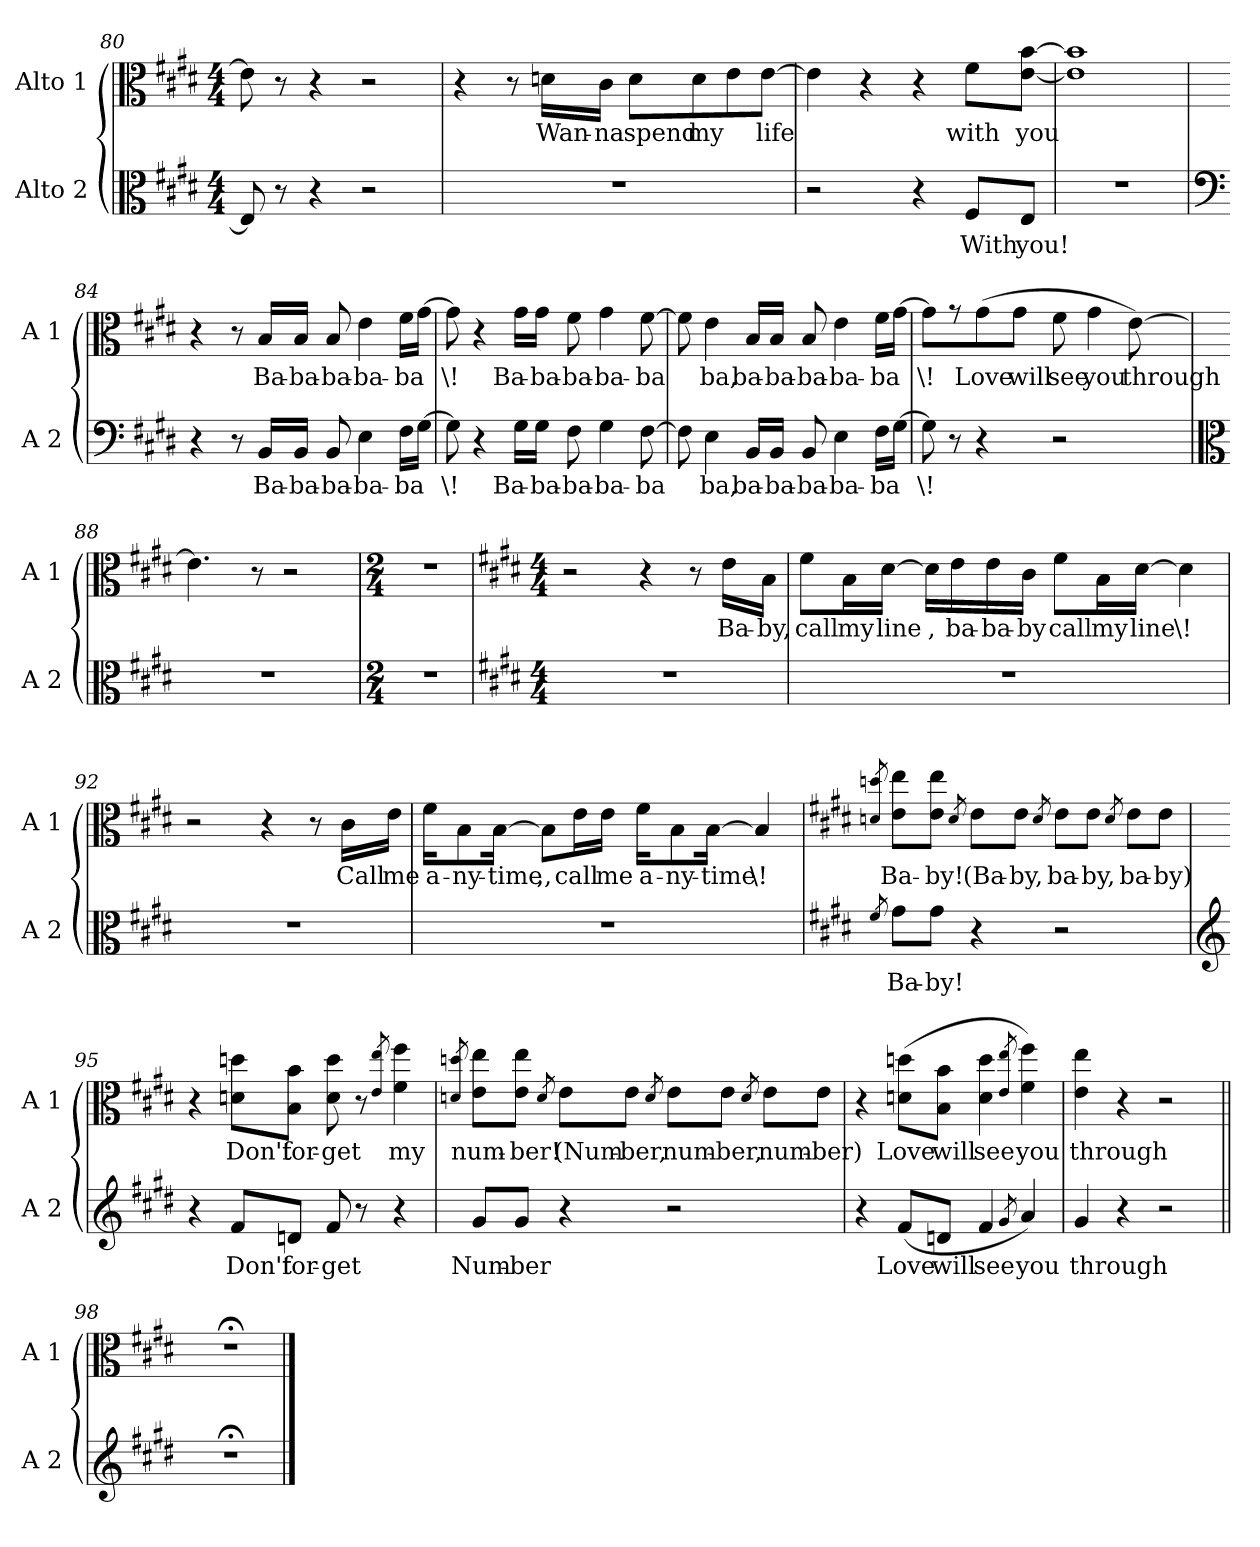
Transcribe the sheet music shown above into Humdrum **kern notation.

**kern	**text	**kern	**text
*part2	*part2	*part1	*part1
*staff2	*staff2	*staff1	*staff1
*I"Alto 2	*	*I"Alto 1	*
*I'A 2	*	*I'A 1	*
*clefC3	*	*clefC3	*
*k[f#c#g#d#]	*	*k[f#c#g#d#]	*
*E:	*	*E:	*
*M4/4	*	*M4/4	*
=80	=80	=80	=80
8E/]	.	8e\]	.
8r	.	8r	.
4r	.	4r	.
2r	.	2r	.
=81	=81	=81	=81
1r	.	4r	.
.	.	8r	.
!	!	!	!LO:LY:b
.	.	16dn\LL	Wan-
!	!	!	!LO:LY:b
.	.	16c#\JJ	-na
!	!	!	!LO:LY:b
.	.	8d\L	spend
!	!	!	!LO:LY:b
.	.	8d\	my
.	.	8e\	.
!	!	!	!LO:LY:b
.	.	[8e\J	life
=82	=82	=82	=82
2r	.	4e\]	.
.	.	4r	.
4r	.	4r	.
!	!LO:LY:b	!	!LO:LY:b
8F#/L	With	8f#\L	with
!	!LO:LY:b	!	!LO:LY:b
8E/J	you!	[8e\ [8b\J	you
=83	=83	=83	=83
1r	.	1e] 1b]	.
=84	=84	=84	=84
*clefF4	*	*	*
4r	.	4r	.
8r	.	8r	.
!	!LO:LY:b	!	!LO:LY:b
16BB/LL	Ba-	16B/LL	Ba-
!	!LO:LY:b	!	!LO:LY:b
16BB/JJ	-ba-	16B/JJ	-ba-
!	!LO:LY:b	!	!LO:LY:b
8BB/	-ba-	8B/	-ba-
!	!LO:LY:b	!	!LO:LY:b
4E\	-ba-	4e\	-ba-
!	!LO:LY:b	!	!LO:LY:b
16F#\LL	-ba	16f#\LL	-ba
[16G#\JJ	.	[16g#\JJ	.
=85	=85	=85	=85
!	!LO:LY:b	!	!LO:LY:b
8G#\]	\!	8g#\]	\!
4r	.	4r	.
!	!LO:LY:b	!	!LO:LY:b
16G#\LL	Ba-	16g#\LL	Ba-
!	!LO:LY:b	!	!LO:LY:b
16G#\JJ	-ba-	16g#\JJ	-ba-
!	!LO:LY:b	!	!LO:LY:b
8F#\	-ba-	8f#\	-ba-
!	!LO:LY:b	!	!LO:LY:b
4G#\	-ba-	4g#\	-ba-
!	!LO:LY:b	!	!LO:LY:b
[8F#\	-ba	[8f#\	-ba
=86	=86	=86	=86
8F#\]	.	8f#\]	.
!	!LO:LY:b	!	!LO:LY:b
4E\	ba,	4e\	ba,
!	!LO:LY:b	!	!LO:LY:b
16BB/LL	ba-	16B/LL	ba-
!	!LO:LY:b	!	!LO:LY:b
16BB/JJ	-ba-	16B/JJ	-ba-
!	!LO:LY:b	!	!LO:LY:b
8BB/	-ba-	8B/	-ba-
!	!LO:LY:b	!	!LO:LY:b
4E\	-ba-	4e\	-ba-
!	!LO:LY:b	!	!LO:LY:b
16F#\LL	-ba	16f#\LL	-ba
[16G#\JJ	.	[16g#\JJ	.
=87	=87	=87	=87
!	!LO:LY:b	!	!LO:LY:b
8G#\]	\!	8g#\L]	\!
8r	.	8r	.
!	!	!	!LO:LY:b
4r	.	(>8g#\	Love
!	!	!	!LO:LY:b
.	.	8g#\J	will
!	!	!	!LO:LY:b
2r	.	8f#\	see
!	!	!	!LO:LY:b
.	.	4g#\	you
!	!	!	!LO:LY:b
.	.	[8e\)	through
=88	=88	=88	=88
*clefC3	*	*	*
1r	.	4.e\]	.
.	.	8r	.
.	.	2r	.
=89	=89	=89	=89
*M2/4	*	*M2/4	*
2r	.	2r	.
=90	=90	=90	=90
*k[f#c#g#d#]	*	*k[f#c#g#d#]	*
*c#:	*	*c#:	*
*M4/4	*	*M4/4	*
1r	.	2r	.
.	.	4r	.
.	.	8r	.
!	!	!LO:N:head=solid	!LO:LY:b
.	.	16e\LL	Ba-
!	!	!LO:N:head=solid	!LO:LY:b
.	.	16B\JJ	-by,
=91	=91	=91	=91
!	!	!LO:N:head=solid	!LO:LY:b
1r	.	8f#\L	call
!	!	!LO:N:head=solid	!LO:LY:b
.	.	16B\L	my
!	!	!LO:N:head=solid	!LO:LY:b
.	.	[16d#\JJ	line
!	!	!LO:N:head=solid	!LO:LY:b
.	.	16d#\LL]	,
!	!	!LO:N:head=solid	!LO:LY:b
.	.	16e\	ba-
!	!	!LO:N:head=solid	!LO:LY:b
.	.	16e\	-ba-
!	!	!LO:N:head=solid	!LO:LY:b
.	.	16c#\JJ	-by
!	!	!LO:N:head=solid	!LO:LY:b
.	.	8f#\L	call
!	!	!LO:N:head=solid	!LO:LY:b
.	.	16B\L	my
!	!	!LO:N:head=solid	!LO:LY:b
.	.	[16d#\JJ	line
!	!	!LO:N:head=solid	!LO:LY:b
.	.	4d#\]	\!
=92	=92	=92	=92
1r	.	2r	.
.	.	4r	.
.	.	8r	.
!	!	!LO:N:head=solid	!LO:LY:b
.	.	16c#\LL	Call
!	!	!LO:N:head=solid	!LO:LY:b
.	.	16e\JJ	me
=93	=93	=93	=93
!	!	!LO:N:head=solid	!LO:LY:b
1r	.	16f#\KL	a-
!	!	!LO:N:head=solid	!LO:LY:b
.	.	8B\	-ny-
!	!	!LO:N:head=solid	!LO:LY:b
.	.	[16B\Jk	-time
!	!	!LO:N:head=solid	!LO:LY:b
.	.	8B\L]	,,
!	!	!LO:N:head=solid	!LO:LY:b
.	.	16e\L	call
!	!	!LO:N:head=solid	!LO:LY:b
.	.	16e\JJ	me
!	!	!LO:N:head=solid	!LO:LY:b
.	.	16f#\KL	a-
!	!	!LO:N:head=solid	!LO:LY:b
.	.	8B\	-ny-
!	!	!LO:N:head=solid	!LO:LY:b
.	.	[16B\Jk	-time
!	!	!LO:N:head=solid	!LO:LY:b
.	.	4B/]	\!
=94	=94	=94	=94
*k[f#c#g#d#]	*	*k[f#c#g#d#]	*
8qf#/	.	8qdn/ 8qddn/	.
!	!LO:LY:b	!	!LO:LY:b
8g#\L	Ba-	8e\ 8ee\L	Ba-
!	!LO:LY:b	!	!LO:LY:b
8g#\J	-by!	8e\ 8ee\J	-by!
.	.	8qd/	.
!	!	!	!LO:LY:b
4r	.	8e\L	(Ba-
!	!	!	!LO:LY:b
.	.	8e\J	-by,
.	.	8qd/	.
!	!	!	!LO:LY:b
2r	.	8e\L	ba-
!	!	!	!LO:LY:b
.	.	8e\J	-by,
.	.	8qd/	.
!	!	!	!LO:LY:b
.	.	8e\L	ba-
!	!	!	!LO:LY:b
.	.	8e\J	-by)
=95	=95	=95	=95
*clefG2	*	*	*
4r	.	4r	.
!	!LO:LY:b	!	!LO:LY:b
8f#/L	Don't	8dn\ 8ddn\L	Don't
!	!LO:LY:b	!	!LO:LY:b
8dn/J	for-	8B\ 8b\J	for-
!	!LO:LY:b	!	!LO:LY:b
8f#/	-get	8d\ 8dd\	-get
8r	.	8r	.
.	.	8qe/ 8qee/	.
!	!	!	!LO:LY:b
4r	.	4f#\ 4ff#\	my
=96	=96	=96	=96
.	.	8qdn/ 8qddn/	.
!	!LO:LY:b	!	!LO:LY:b
8g#/L	Num-	8e\ 8ee\L	num-
!	!LO:LY:b	!	!LO:LY:b
8g#/J	-ber	8e\ 8ee\J	-ber!
.	.	8qd/	.
!	!	!	!LO:LY:b
4r	.	8e\L	(Num-
!	!	!	!LO:LY:b
.	.	8e\J	-ber,
.	.	8qd/	.
!	!	!	!LO:LY:b
2r	.	8e\L	num-
!	!	!	!LO:LY:b
.	.	8e\J	-ber,
.	.	8qd/	.
!	!	!	!LO:LY:b
.	.	8e\L	num-
!	!	!	!LO:LY:b
.	.	8e\J	-ber)
=97	=97	=97	=97
4r	.	4r	.
!	!LO:LY:b	!	!LO:LY:b
(<8f#/L	Love	(>8dn\ 8ddn\L	Love
!	!LO:LY:b	!	!LO:LY:b
8dn/J	will	8B\ 8b\J	will
!	!LO:LY:b	!	!LO:LY:b
4f#/	see	4d\ 4dd\	see
8qg#/	.	8qe/ 8qee/	.
!	!LO:LY:b	!	!LO:LY:b
4a/)	you	4f#\ 4ff#\)	you
=98	=98	=98	=98
!	!LO:LY:b	!	!LO:LY:b
4g#/	through	4e\ 4ee\	through
4r	.	4r	.
2r	.	2r	.
=98X1||	=98X1||	=98X1||	=98X1||
1r;<	.	1r;<	.
==	==	==	==
*-	*-	*-	*-
